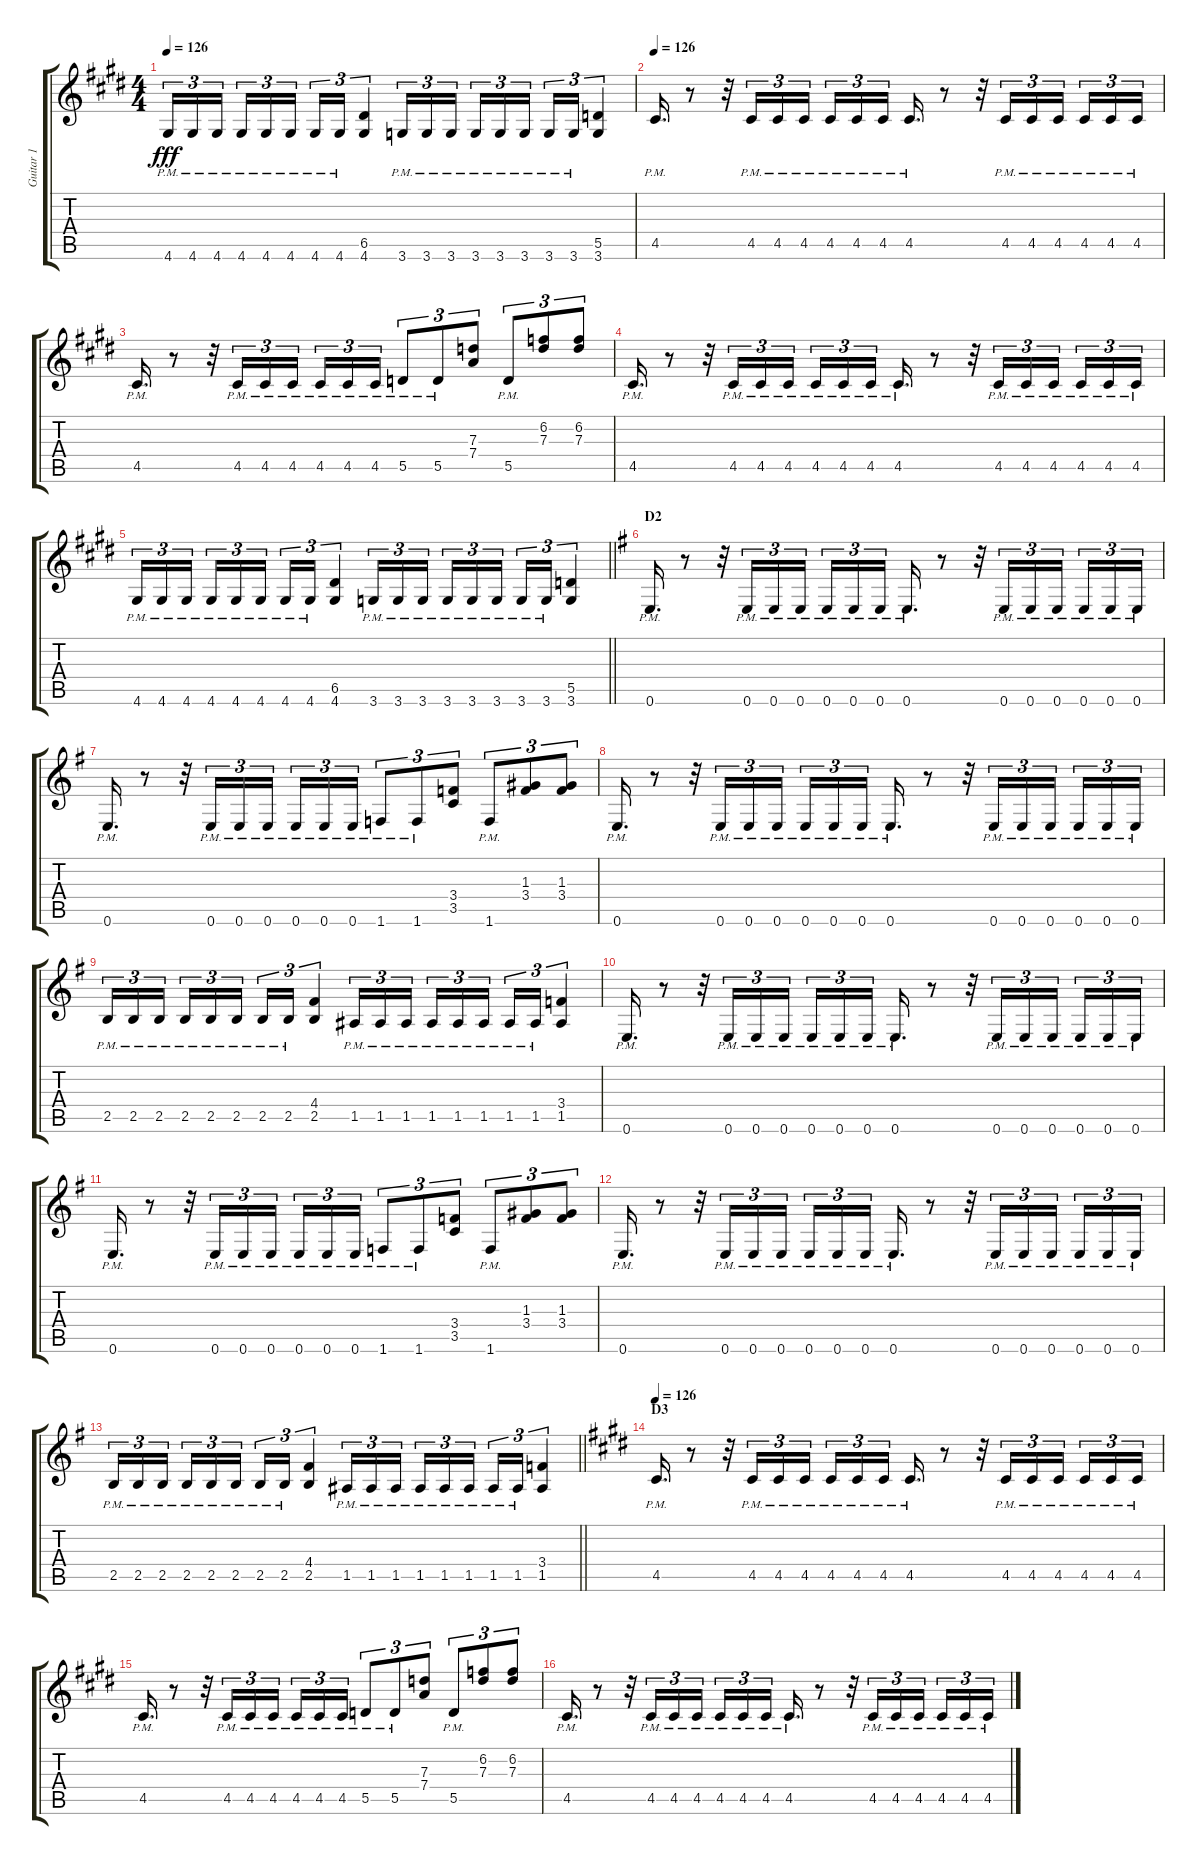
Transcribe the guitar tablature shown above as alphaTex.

\track ("Guitar 1" "Guitar 1") {instrument distortionguitar}
\staff {score tabs}
\tuning (E4 B3 G3 D3 A2 E2) {hide}
\ts (4 4)
\tempo 126
\clef g2
\ks c#minor
4.6{pm}.16{tu (3 2) dy fff} 4.6{pm}.16{tu (3 2)} 4.6{pm}.16{tu (3 2) beam splitsecondary} 4.6{pm}.16{tu (3 2)} 4.6{pm}.16{tu (3 2)} 4.6{pm}.16{tu (3 2)} 4.6{pm}.16{tu (3 2)} 4.6{pm}.16{tu (3 2)} (6.5 4.6).4{tu (3 2)} 3.6{pm}.16{tu (3 2)} 3.6{pm}.16{tu (3 2)} 3.6{pm}.16{tu (3 2) beam splitsecondary} 3.6{pm}.16{tu (3 2)} 3.6{pm}.16{tu (3 2)} 3.6{pm}.16{tu (3 2)} 3.6{pm}.16{tu (3 2)} 3.6{pm}.16{tu (3 2)} (5.5 3.6).4{tu (3 2)} |
\tempo 126
4.5{pm}.16{d} r.8 r.32 4.5{pm}.16{tu (3 2)} 4.5{pm}.16{tu (3 2)} 4.5{pm}.16{tu (3 2) beam splitsecondary} 4.5{pm}.16{tu (3 2)} 4.5{pm}.16{tu (3 2)} 4.5{pm}.16{tu (3 2)} 4.5{pm}.16{d} r.8 r.32 4.5{pm}.16{tu (3 2)} 4.5{pm}.16{tu (3 2)} 4.5{pm}.16{tu (3 2) beam splitsecondary} 4.5{pm}.16{tu (3 2)} 4.5{pm}.16{tu (3 2)} 4.5{pm}.16{tu (3 2)} |
4.5{pm}.16{d} r.8 r.32 4.5{pm}.16{tu (3 2)} 4.5{pm}.16{tu (3 2)} 4.5{pm}.16{tu (3 2) beam splitsecondary} 4.5{pm}.16{tu (3 2)} 4.5{pm}.16{tu (3 2)} 4.5{pm}.16{tu (3 2)} 5.5{pm}.8{tu (3 2)} 5.5{pm}.8{tu (3 2)} (7.3 7.4).8{tu (3 2)} 5.5{pm}.8{tu (3 2)} (6.2 7.3).8{tu (3 2)} (6.2 7.3).8{tu (3 2)} |
4.5{pm}.16{d} r.8 r.32 4.5{pm}.16{tu (3 2)} 4.5{pm}.16{tu (3 2)} 4.5{pm}.16{tu (3 2) beam splitsecondary} 4.5{pm}.16{tu (3 2)} 4.5{pm}.16{tu (3 2)} 4.5{pm}.16{tu (3 2)} 4.5{pm}.16{d} r.8 r.32 4.5{pm}.16{tu (3 2)} 4.5{pm}.16{tu (3 2)} 4.5{pm}.16{tu (3 2) beam splitsecondary} 4.5{pm}.16{tu (3 2)} 4.5{pm}.16{tu (3 2)} 4.5{pm}.16{tu (3 2)} |
\barLineRight lightlight
4.6{pm}.16{tu (3 2)} 4.6{pm}.16{tu (3 2)} 4.6{pm}.16{tu (3 2) beam splitsecondary} 4.6{pm}.16{tu (3 2)} 4.6{pm}.16{tu (3 2)} 4.6{pm}.16{tu (3 2)} 4.6{pm}.16{tu (3 2)} 4.6{pm}.16{tu (3 2)} (6.5 4.6).4{tu (3 2)} 3.6{pm}.16{tu (3 2)} 3.6{pm}.16{tu (3 2)} 3.6{pm}.16{tu (3 2) beam splitsecondary} 3.6{pm}.16{tu (3 2)} 3.6{pm}.16{tu (3 2)} 3.6{pm}.16{tu (3 2)} 3.6{pm}.16{tu (3 2)} 3.6{pm}.16{tu (3 2)} (5.5 3.6).4{tu (3 2)} |
\section ("" "D2")
\ks eminor
0.6{pm}.16{d} r.8 r.32 0.6{pm}.16{tu (3 2)} 0.6{pm}.16{tu (3 2)} 0.6{pm}.16{tu (3 2) beam splitsecondary} 0.6{pm}.16{tu (3 2)} 0.6{pm}.16{tu (3 2)} 0.6{pm}.16{tu (3 2)} 0.6{pm}.16{d} r.8 r.32 0.6{pm}.16{tu (3 2)} 0.6{pm}.16{tu (3 2)} 0.6{pm}.16{tu (3 2) beam splitsecondary} 0.6{pm}.16{tu (3 2)} 0.6{pm}.16{tu (3 2)} 0.6{pm}.16{tu (3 2)} |
0.6{pm}.16{d} r.8 r.32 0.6{pm}.16{tu (3 2)} 0.6{pm}.16{tu (3 2)} 0.6{pm}.16{tu (3 2) beam splitsecondary} 0.6{pm}.16{tu (3 2)} 0.6{pm}.16{tu (3 2)} 0.6{pm}.16{tu (3 2)} 1.6{pm}.8{tu (3 2)} 1.6{pm}.8{tu (3 2)} (3.4 3.5).8{tu (3 2)} 1.6{pm}.8{tu (3 2)} (1.3 3.4).8{tu (3 2)} (1.3 3.4).8{tu (3 2)} |
0.6{pm}.16{d} r.8 r.32 0.6{pm}.16{tu (3 2)} 0.6{pm}.16{tu (3 2)} 0.6{pm}.16{tu (3 2) beam splitsecondary} 0.6{pm}.16{tu (3 2)} 0.6{pm}.16{tu (3 2)} 0.6{pm}.16{tu (3 2)} 0.6{pm}.16{d} r.8 r.32 0.6{pm}.16{tu (3 2)} 0.6{pm}.16{tu (3 2)} 0.6{pm}.16{tu (3 2) beam splitsecondary} 0.6{pm}.16{tu (3 2)} 0.6{pm}.16{tu (3 2)} 0.6{pm}.16{tu (3 2)} |
2.5{pm}.16{tu (3 2)} 2.5{pm}.16{tu (3 2)} 2.5{pm}.16{tu (3 2) beam splitsecondary} 2.5{pm}.16{tu (3 2)} 2.5{pm}.16{tu (3 2)} 2.5{pm}.16{tu (3 2)} 2.5{pm}.16{tu (3 2)} 2.5{pm}.16{tu (3 2)} (4.4 2.5).4{tu (3 2)} 1.5{pm}.16{tu (3 2)} 1.5{pm}.16{tu (3 2)} 1.5{pm}.16{tu (3 2) beam splitsecondary} 1.5{pm}.16{tu (3 2)} 1.5{pm}.16{tu (3 2)} 1.5{pm}.16{tu (3 2)} 1.5{pm}.16{tu (3 2)} 1.5{pm}.16{tu (3 2)} (3.4 1.5).4{tu (3 2)} |
0.6{pm}.16{d} r.8 r.32 0.6{pm}.16{tu (3 2)} 0.6{pm}.16{tu (3 2)} 0.6{pm}.16{tu (3 2) beam splitsecondary} 0.6{pm}.16{tu (3 2)} 0.6{pm}.16{tu (3 2)} 0.6{pm}.16{tu (3 2)} 0.6{pm}.16{d} r.8 r.32 0.6{pm}.16{tu (3 2)} 0.6{pm}.16{tu (3 2)} 0.6{pm}.16{tu (3 2) beam splitsecondary} 0.6{pm}.16{tu (3 2)} 0.6{pm}.16{tu (3 2)} 0.6{pm}.16{tu (3 2)} |
0.6{pm}.16{d} r.8 r.32 0.6{pm}.16{tu (3 2)} 0.6{pm}.16{tu (3 2)} 0.6{pm}.16{tu (3 2) beam splitsecondary} 0.6{pm}.16{tu (3 2)} 0.6{pm}.16{tu (3 2)} 0.6{pm}.16{tu (3 2)} 1.6{pm}.8{tu (3 2)} 1.6{pm}.8{tu (3 2)} (3.4 3.5).8{tu (3 2)} 1.6{pm}.8{tu (3 2)} (1.3 3.4).8{tu (3 2)} (1.3 3.4).8{tu (3 2)} |
0.6{pm}.16{d} r.8 r.32 0.6{pm}.16{tu (3 2)} 0.6{pm}.16{tu (3 2)} 0.6{pm}.16{tu (3 2) beam splitsecondary} 0.6{pm}.16{tu (3 2)} 0.6{pm}.16{tu (3 2)} 0.6{pm}.16{tu (3 2)} 0.6{pm}.16{d} r.8 r.32 0.6{pm}.16{tu (3 2)} 0.6{pm}.16{tu (3 2)} 0.6{pm}.16{tu (3 2) beam splitsecondary} 0.6{pm}.16{tu (3 2)} 0.6{pm}.16{tu (3 2)} 0.6{pm}.16{tu (3 2)} |
\barLineRight lightlight
2.5{pm}.16{tu (3 2)} 2.5{pm}.16{tu (3 2)} 2.5{pm}.16{tu (3 2) beam splitsecondary} 2.5{pm}.16{tu (3 2)} 2.5{pm}.16{tu (3 2)} 2.5{pm}.16{tu (3 2)} 2.5{pm}.16{tu (3 2)} 2.5{pm}.16{tu (3 2)} (4.4 2.5).4{tu (3 2)} 1.5{pm}.16{tu (3 2)} 1.5{pm}.16{tu (3 2)} 1.5{pm}.16{tu (3 2) beam splitsecondary} 1.5{pm}.16{tu (3 2)} 1.5{pm}.16{tu (3 2)} 1.5{pm}.16{tu (3 2)} 1.5{pm}.16{tu (3 2)} 1.5{pm}.16{tu (3 2)} (3.4 1.5).4{tu (3 2)} |
\section ("" "D3")
\tempo 126
\ks c#minor
4.5{pm}.16{d} r.8 r.32 4.5{pm}.16{tu (3 2)} 4.5{pm}.16{tu (3 2)} 4.5{pm}.16{tu (3 2) beam splitsecondary} 4.5{pm}.16{tu (3 2)} 4.5{pm}.16{tu (3 2)} 4.5{pm}.16{tu (3 2)} 4.5{pm}.16{d} r.8 r.32 4.5{pm}.16{tu (3 2)} 4.5{pm}.16{tu (3 2)} 4.5{pm}.16{tu (3 2) beam splitsecondary} 4.5{pm}.16{tu (3 2)} 4.5{pm}.16{tu (3 2)} 4.5{pm}.16{tu (3 2)} |
4.5{pm}.16{d} r.8 r.32 4.5{pm}.16{tu (3 2)} 4.5{pm}.16{tu (3 2)} 4.5{pm}.16{tu (3 2) beam splitsecondary} 4.5{pm}.16{tu (3 2)} 4.5{pm}.16{tu (3 2)} 4.5{pm}.16{tu (3 2)} 5.5{pm}.8{tu (3 2)} 5.5{pm}.8{tu (3 2)} (7.3 7.4).8{tu (3 2)} 5.5{pm}.8{tu (3 2)} (6.2 7.3).8{tu (3 2)} (6.2 7.3).8{tu (3 2)} |
4.5{pm}.16{d} r.8 r.32 4.5{pm}.16{tu (3 2)} 4.5{pm}.16{tu (3 2)} 4.5{pm}.16{tu (3 2) beam splitsecondary} 4.5{pm}.16{tu (3 2)} 4.5{pm}.16{tu (3 2)} 4.5{pm}.16{tu (3 2)} 4.5{pm}.16{d} r.8 r.32 4.5{pm}.16{tu (3 2)} 4.5{pm}.16{tu (3 2)} 4.5{pm}.16{tu (3 2) beam splitsecondary} 4.5{pm}.16{tu (3 2)} 4.5{pm}.16{tu (3 2)} 4.5{pm}.16{tu (3 2)}
